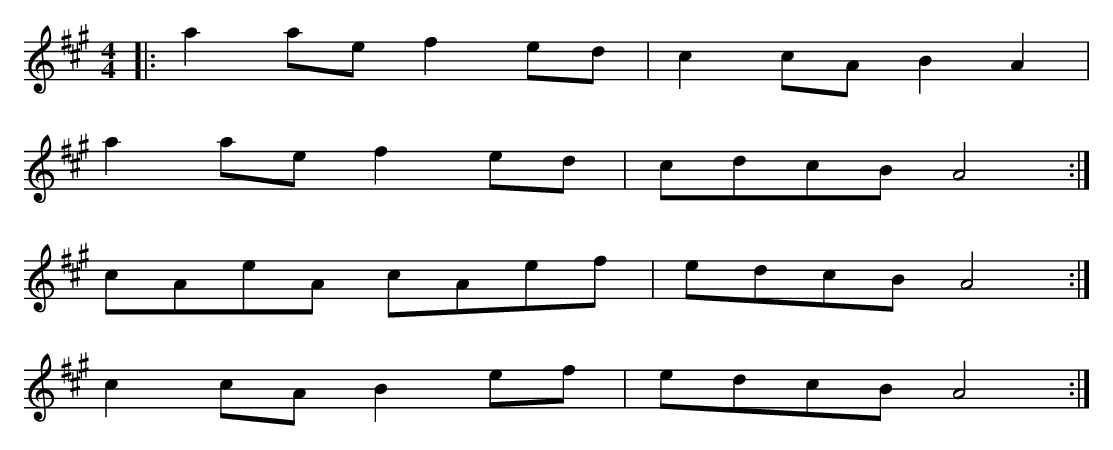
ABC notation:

X:1
M:4/4
K:A
|:a2 ae f2 ed|c2 cA B2A2|
a2 ae f2 ed|cdcB A4:|
cAeA cAef|edcB A4:|
c2 cA B2 ef|edcB A4:|
